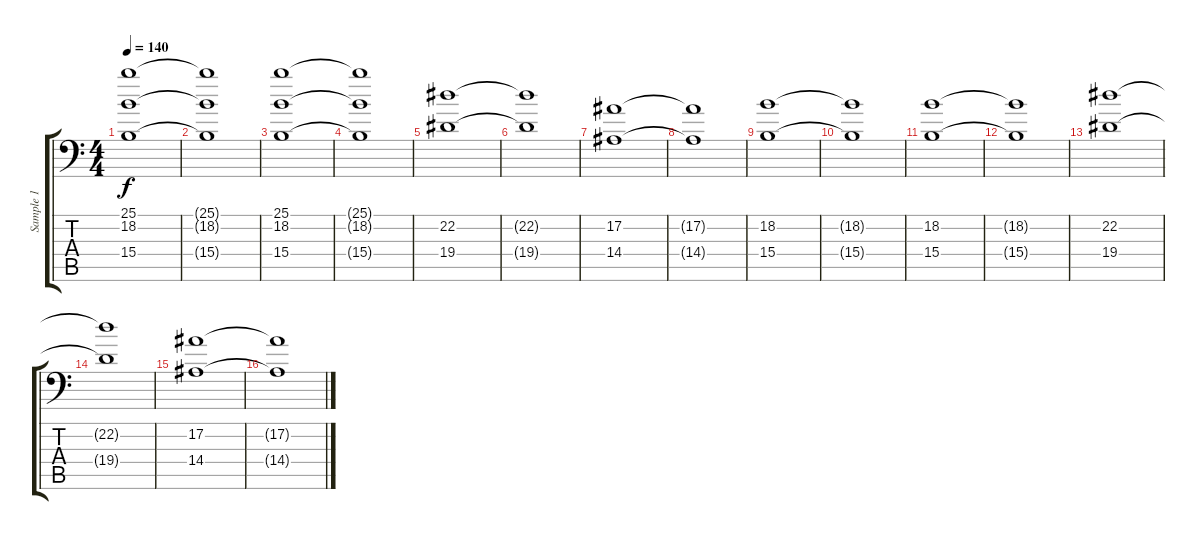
\track ("Sample 1" "Sample 1") {instrument stringensemble1}
\staff {score tabs}
\tuning (Bb3 F3 Db3 Ab2 Eb2 Bb1) {hide}
\ts (4 4)
\tempo 140
\clef f4
\ks c
(25.1 18.2 15.4).1{dy f} |
(25.1{t} 18.2{t} 15.4{t}).1 |
(25.1 18.2 15.4).1 |
(25.1{t} 18.2{t} 15.4{t}).1 |
(22.2 19.4).1 |
(22.2{t} 19.4{t}).1 |
(17.2 14.4).1 |
(17.2{t} 14.4{t}).1 |
(18.2 15.4).1 |
(18.2{t} 15.4{t}).1 |
(18.2 15.4).1 |
(18.2{t} 15.4{t}).1 |
(22.2 19.4).1 |
(22.2{t} 19.4{t}).1 |
(17.2 14.4).1 |
(17.2{t} 14.4{t}).1
